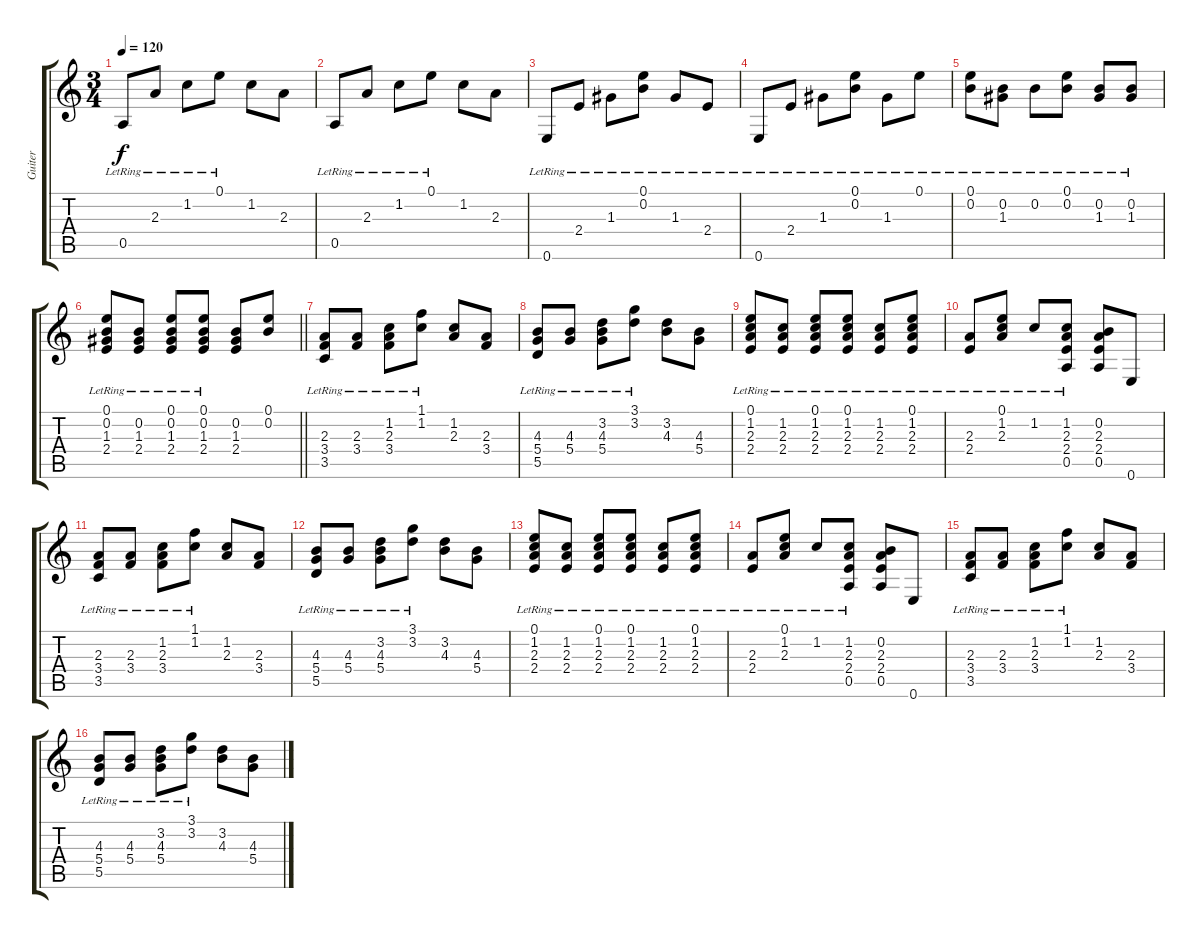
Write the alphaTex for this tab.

\track ("Guiter" "Guiter") {instrument electricguitarjazz}
\staff {score tabs}
\tuning (E4 B3 G3 D3 A2 E2) {hide}
\ts (3 4)
\tempo 120
\clef g2
\ks c
0.5{lr}.8{dy f} 2.3{lr}.8 1.2{lr}.8 0.1{lr}.8 1.2.8 2.3.8 |
0.5{lr}.8 2.3{lr}.8 1.2{lr}.8 0.1{lr}.8 1.2.8 2.3.8 |
0.6{lr}.8 2.4{lr}.8 1.3{lr}.8 (0.1{lr} 0.2{lr}).8 1.3{lr}.8 2.4{lr}.8 |
0.6{lr}.8 2.4{lr}.8 1.3{lr}.8 (0.1{lr} 0.2{lr}).8 1.3{lr}.8 0.1{lr}.8 |
(0.1{lr} 0.2{lr}).8 (0.2{lr} 1.3{lr}).8 0.2{lr}.8 (0.1{lr} 0.2{lr}).8 (0.2{lr} 1.3{lr}).8 (0.2{lr} 1.3{lr}).8 |
\barLineRight lightlight
(0.1{lr} 0.2{lr} 1.3{lr} 2.4{lr}).8 (0.2{lr} 1.3{lr} 2.4{lr}).8 (0.1{lr} 0.2{lr} 1.3{lr} 2.4{lr}).8 (0.1{lr} 0.2{lr} 1.3{lr} 2.4{lr}).8 (0.2 1.3 2.4).8 (0.1 0.2).8 |
(2.3{lr} 3.4{lr} 3.5{lr}).8 (2.3{lr} 3.4{lr}).8 (1.2{lr} 2.3{lr} 3.4{lr}).8 (1.1{lr} 1.2{lr}).8 (1.2 2.3).8 (2.3 3.4).8 |
(4.3{lr} 5.4{lr} 5.5{lr}).8 (4.3{lr} 5.4{lr}).8 (3.2{lr} 4.3{lr} 5.4{lr}).8 (3.1{lr} 3.2{lr}).8 (3.2 4.3).8 (4.3 5.4).8 |
(0.1{lr} 1.2{lr} 2.3{lr} 2.4{lr}).8 (1.2{lr} 2.3{lr} 2.4{lr}).8 (0.1{lr} 1.2{lr} 2.3{lr} 2.4{lr}).8 (0.1{lr} 1.2{lr} 2.3{lr} 2.4{lr}).8 (1.2{lr} 2.3{lr} 2.4{lr}).8 (0.1{lr} 1.2{lr} 2.3{lr} 2.4{lr}).8 |
(2.3{lr} 2.4{lr}).8 (0.1{lr} 1.2{lr} 2.3{lr}).8 1.2{lr}.8 (1.2 2.3{lr} 2.4{lr} 0.5{lr}).8 (0.2 2.3 2.4 0.5).8 0.6.8 |
(2.3{lr} 3.4{lr} 3.5{lr}).8 (2.3{lr} 3.4{lr}).8 (1.2{lr} 2.3{lr} 3.4{lr}).8 (1.1{lr} 1.2{lr}).8 (1.2 2.3).8 (2.3 3.4).8 |
(4.3{lr} 5.4{lr} 5.5{lr}).8 (4.3{lr} 5.4{lr}).8 (3.2{lr} 4.3{lr} 5.4{lr}).8 (3.1{lr} 3.2{lr}).8 (3.2 4.3).8 (4.3 5.4).8 |
(0.1{lr} 1.2{lr} 2.3{lr} 2.4{lr}).8 (1.2{lr} 2.3{lr} 2.4{lr}).8 (0.1{lr} 1.2{lr} 2.3{lr} 2.4{lr}).8 (0.1{lr} 1.2{lr} 2.3{lr} 2.4{lr}).8 (1.2{lr} 2.3{lr} 2.4{lr}).8 (0.1{lr} 1.2{lr} 2.3{lr} 2.4{lr}).8 |
(2.3{lr} 2.4{lr}).8 (0.1{lr} 1.2{lr} 2.3{lr}).8 1.2{lr}.8 (1.2 2.3{lr} 2.4{lr} 0.5{lr}).8 (0.2 2.3 2.4 0.5).8 0.6.8 |
(2.3{lr} 3.4{lr} 3.5{lr}).8 (2.3{lr} 3.4{lr}).8 (1.2{lr} 2.3{lr} 3.4{lr}).8 (1.1{lr} 1.2{lr}).8 (1.2 2.3).8 (2.3 3.4).8 |
(4.3{lr} 5.4{lr} 5.5{lr}).8 (4.3{lr} 5.4{lr}).8 (3.2{lr} 4.3{lr} 5.4{lr}).8 (3.1{lr} 3.2{lr}).8 (3.2 4.3).8 (4.3 5.4).8
